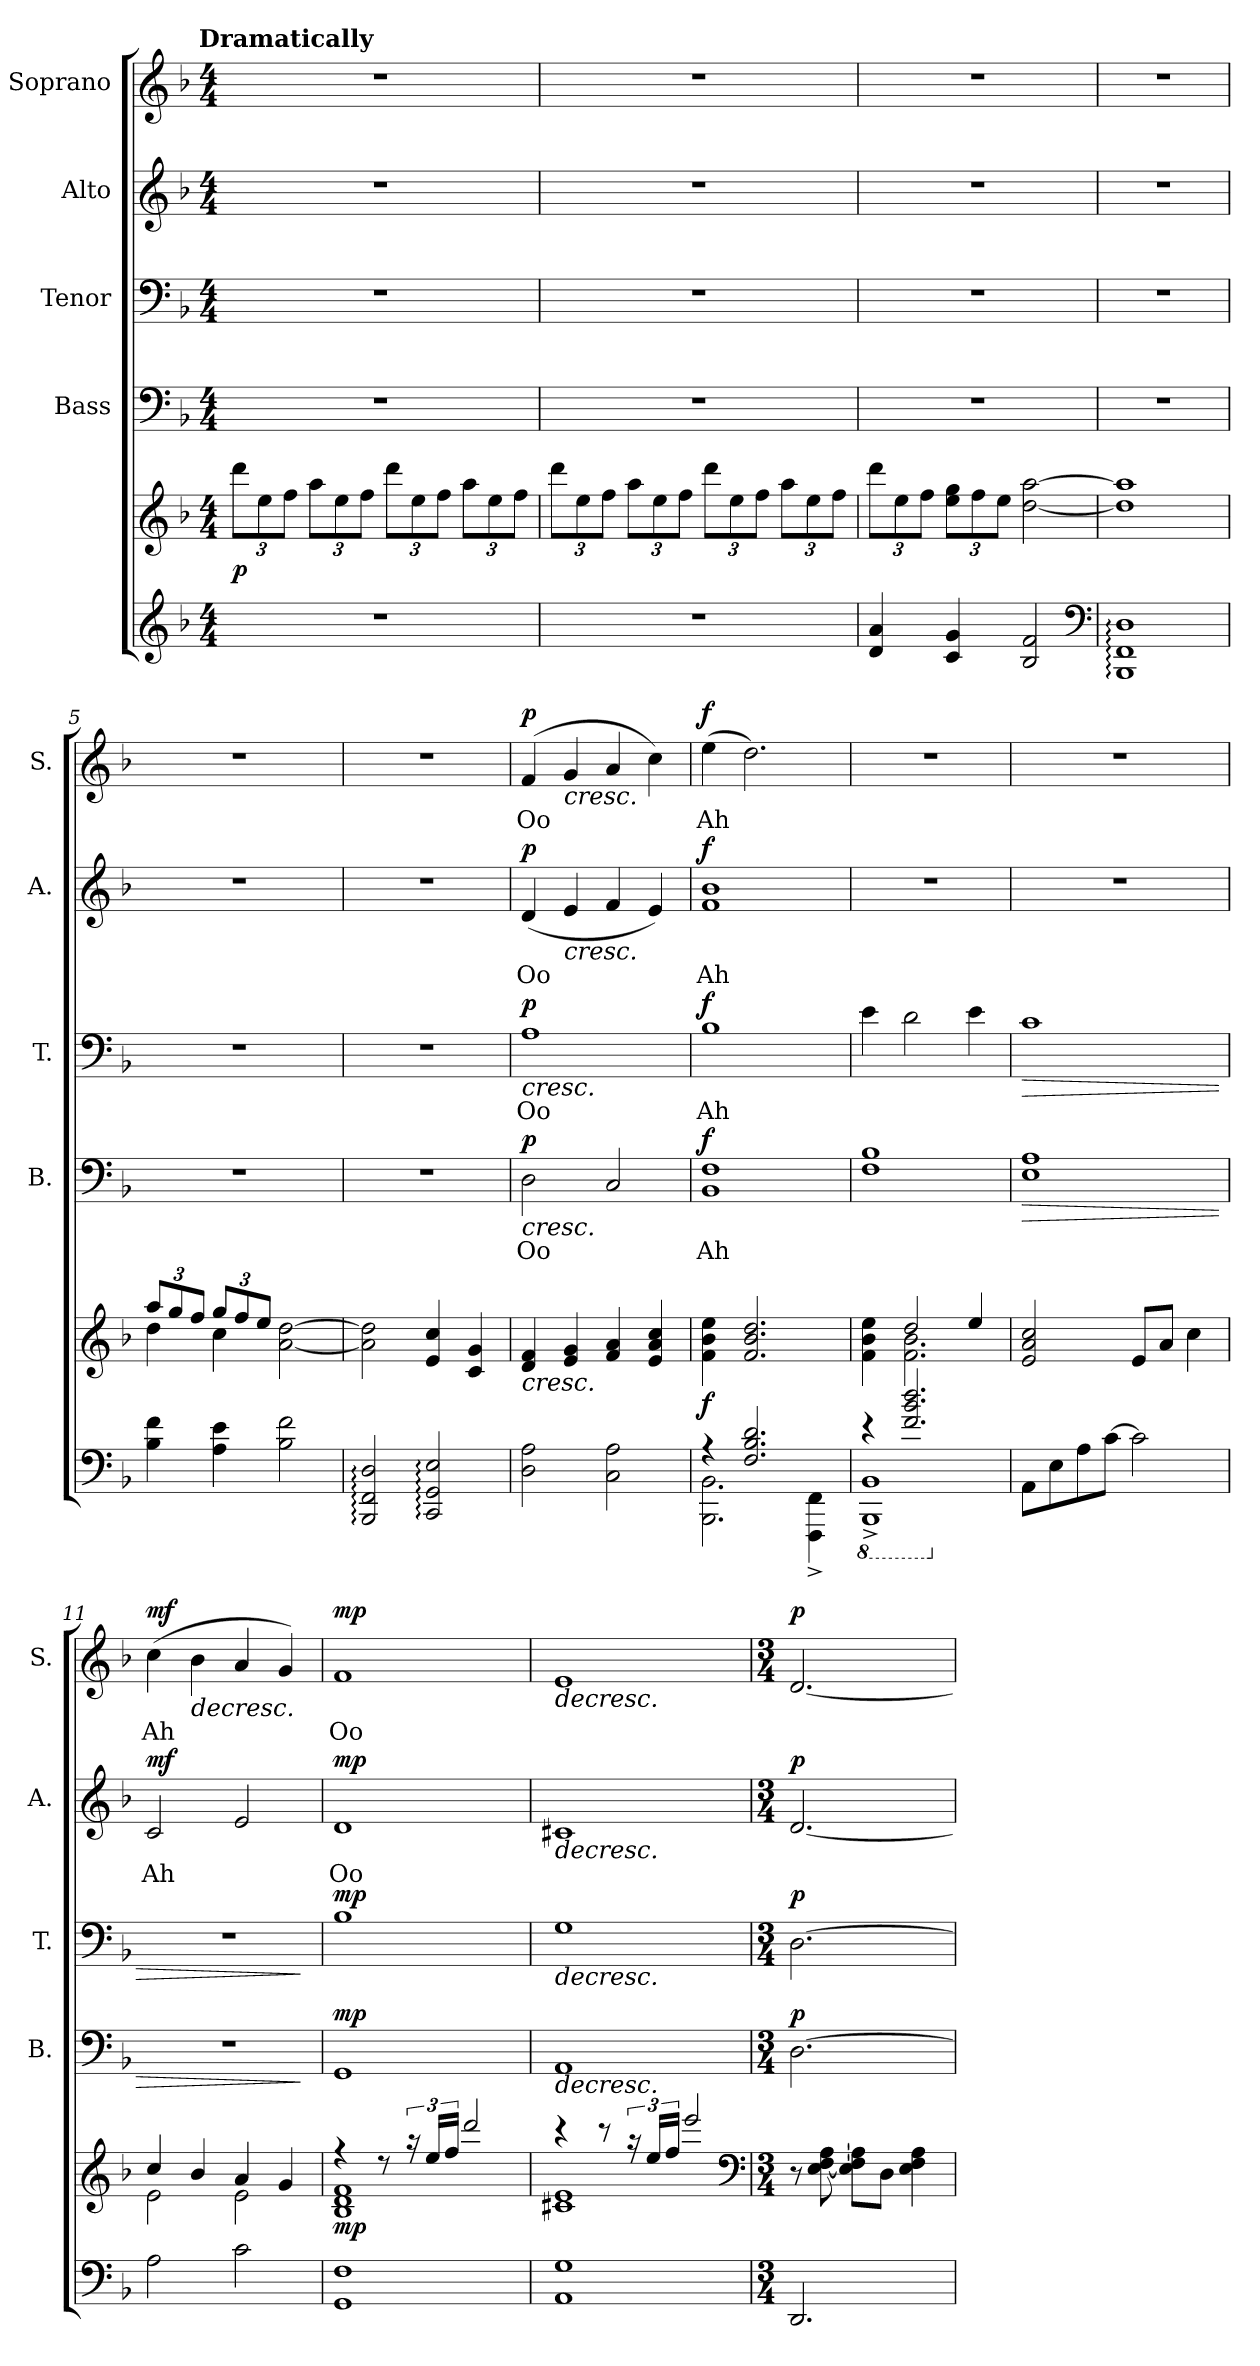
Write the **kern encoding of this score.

**kern	**kern	**dynam	**kern	**text	**dynam	**kern	**text	**dynam	**kern	**text	**dynam	**kern	**text	**dynam
*part5	*part5	*part5	*part4	*part4	*part4	*part3	*part3	*part3	*part2	*part2	*part2	*part1	*part1	*part1
*staff6	*staff5	*staff5/6	*staff4	*staff4	*staff4	*staff3	*staff3	*staff3	*staff2	*staff2	*staff2	*staff1	*staff1	*staff1
*	*	*	*I"Bass	*	*	*I"Tenor	*	*	*I"Alto	*	*	*I"Soprano	*	*
*	*	*	*I'B.	*	*	*I'T.	*	*	*I'A.	*	*	*I'S.	*	*
*clefG2	*clefG2	*	*clefF4	*	*	*clefF4	*	*	*clefG2	*	*	*clefG2	*	*
*k[b-]	*k[b-]	*	*k[b-]	*	*	*k[b-]	*	*	*k[b-]	*	*	*k[b-]	*	*
!!LO:TX:omd:t=Dramatically
*M4/4	*M4/4	*	*M4/4	*	*	*M4/4	*	*	*M4/4	*	*	*M4/4	*	*
*MM120	*MM120	*	*MM120	*	*	*MM120	*	*	*MM120	*	*	*MM180	*	*
=1	=1	=1	=1	=1	=1	=1	=1	=1	=1	=1	=1	=1	=1	=1
1r	12dddL	p	1r	.	.	1r	.	.	1r	.	.	1r	.	.
.	12ee	.	.	.	.	.	.	.	.	.	.	.	.	.
.	12ffJ	.	.	.	.	.	.	.	.	.	.	.	.	.
.	12aaL	.	.	.	.	.	.	.	.	.	.	.	.	.
.	12ee	.	.	.	.	.	.	.	.	.	.	.	.	.
.	12ffJ	.	.	.	.	.	.	.	.	.	.	.	.	.
.	12dddL	.	.	.	.	.	.	.	.	.	.	.	.	.
.	12ee	.	.	.	.	.	.	.	.	.	.	.	.	.
.	12ffJ	.	.	.	.	.	.	.	.	.	.	.	.	.
.	12aaL	.	.	.	.	.	.	.	.	.	.	.	.	.
.	12ee	.	.	.	.	.	.	.	.	.	.	.	.	.
.	12ffJ	.	.	.	.	.	.	.	.	.	.	.	.	.
=2	=2	=2	=2	=2	=2	=2	=2	=2	=2	=2	=2	=2	=2	=2
1r	12dddL	.	1r	.	.	1r	.	.	1r	.	.	1r	.	.
.	12ee	.	.	.	.	.	.	.	.	.	.	.	.	.
.	12ffJ	.	.	.	.	.	.	.	.	.	.	.	.	.
.	12aaL	.	.	.	.	.	.	.	.	.	.	.	.	.
.	12ee	.	.	.	.	.	.	.	.	.	.	.	.	.
.	12ffJ	.	.	.	.	.	.	.	.	.	.	.	.	.
.	12dddL	.	.	.	.	.	.	.	.	.	.	.	.	.
.	12ee	.	.	.	.	.	.	.	.	.	.	.	.	.
.	12ffJ	.	.	.	.	.	.	.	.	.	.	.	.	.
.	12aaL	.	.	.	.	.	.	.	.	.	.	.	.	.
.	12ee	.	.	.	.	.	.	.	.	.	.	.	.	.
.	12ffJ	.	.	.	.	.	.	.	.	.	.	.	.	.
=3	=3	=3	=3	=3	=3	=3	=3	=3	=3	=3	=3	=3	=3	=3
4d 4a	12dddL	.	1r	.	.	1r	.	.	1r	.	.	1r	.	.
.	12ee	.	.	.	.	.	.	.	.	.	.	.	.	.
.	12ffJ	.	.	.	.	.	.	.	.	.	.	.	.	.
4c 4g	12ee 12ggL	.	.	.	.	.	.	.	.	.	.	.	.	.
.	12ff	.	.	.	.	.	.	.	.	.	.	.	.	.
.	12eeJ	.	.	.	.	.	.	.	.	.	.	.	.	.
2B- 2f	[2dd [2aa	.	.	.	.	.	.	.	.	.	.	.	.	.
*clefF4	*	*	*	*	*	*	*	*	*	*	*	*	*	*
!!LO:LB:g=z
=4	=4	=4	=4	=4	=4	=4	=4	=4	=4	=4	=4	=4	=4	=4
1BBB-: 1FF: 1D:	1dd] 1aa]	.	1r	.	.	1r	.	.	1r	.	.	1r	.	.
=5	=5	=5	=5	=5	=5	=5	=5	=5	=5	=5	=5	=5	=5	=5
*	*^	*	*	*	*	*	*	*	*	*	*	*	*	*
4B- 4f	12aaL	4dd	.	1r	.	.	1r	.	.	1r	.	.	1r	.	.
.	12gg	.	.	.	.	.	.	.	.	.	.	.	.	.	.
.	12ffJ	.	.	.	.	.	.	.	.	.	.	.	.	.	.
4A 4e	12ggL	4cc	.	.	.	.	.	.	.	.	.	.	.	.	.
.	12ff	.	.	.	.	.	.	.	.	.	.	.	.	.	.
.	12eeJ	.	.	.	.	.	.	.	.	.	.	.	.	.	.
2B- 2f	[2a [2dd	2ryy	.	.	.	.	.	.	.	.	.	.	.	.	.
*	*v	*v	*	*	*	*	*	*	*	*	*	*	*	*	*
=6	=6	=6	=6	=6	=6	=6	=6	=6	=6	=6	=6	=6	=6	=6
2BBB-: 2FF: 2D:	2a] 2dd]	.	1r	.	.	1r	.	.	1r	.	.	1r	.	.
2CC: 2GG: 2E:	4e 4cc	.	.	.	.	.	.	.	.	.	.	.	.	.
.	4c 4g	.	.	.	.	.	.	.	.	.	.	.	.	.
=7	=7	=7	=7	=7	=7	=7	=7	=7	=7	=7	=7	=7	=7	=7
!	!	!LO:HP:b	!	!	!LO:HP:b	!	!	!LO:HP:b	!	!	!	!	!	!
2D 2A	4d 4f	<	2D	Oo	< p	1A	Oo	< p	(4d	Oo	p	(4f	Oo	p
!	!	!	!	!	!	!	!	!	!	!	!LO:HP:b	!	!	!LO:HP:b
.	4e 4g	.	.	.	.	.	.	.	4e	.	<	4g	.	<
2C 2A	4f 4a	.	2C	.	.	.	.	.	4f	.	.	4a	.	.
.	4e 4a 4cc	.	.	.	.	.	.	.	4e)	.	.	4cc)	.	.
=8	=8	=8	=8	=8	=8	=8	=8	=8	=8	=8	=8	=8	=8	=8
*^	*	*	*	*	*	*	*	*	*	*	*	*	*	*
4r	2.BBB- 2.BB-	4f 4b- 4ee	f	1BB- 1F	Ah	f	1B-	Ah	f	1f 1b-	Ah	f	(4ee	Ah	f
2.F 2.B- 2.d	.	2.f 2.b- 2.dd	[	.	.	.	.	.	.	.	.	.	2.dd)	.	[
.	4FFF^ 4FF^	.	.	.	.	.	.	.	.	.	.	.	.	.	.
*v	*v	*	*	*	*	*	*	*	*	*	*	*	*	*	*
.	.	.	.	.	[	.	.	[	.	.	[	.	.	.
!!LO:PB:g=z
=9	=9	=9	=9	=9	=9	=9	=9	=9	=9	=9	=9	=9	=9	=9
*8ba	*	*	*	*	*	*	*	*	*	*	*	*	*	*
*^	*^	*	*	*	*	*	*	*	*	*	*	*	*	*
4r	1BBBB-^ 1BBB-^	4f 4b- 4ee	4ryy	.	1F 1B-	.	.	4e	.	.	1r	.	.	1r	.	.
2.F 2.B- 2.d	.	2dd	2.f 2.b-	.	.	.	.	2d	.	.	.	.	.	.	.	.
.	.	4ee	.	.	.	.	.	4e	.	.	.	.	.	.	.	.
*v	*v	*	*	*	*	*	*	*	*	*	*	*	*	*	*	*
*	*v	*v	*	*	*	*	*	*	*	*	*	*	*	*	*
=10	=10	=10	=10	=10	=10	=10	=10	=10	=10	=10	=10	=10	=10	=10
*X8ba	*	*	*	*	*	*	*	*	*	*	*	*	*	*
!	!	!	!	!	!LO:HP:b	!	!	!LO:HP:b	!	!	!	!	!	!
8AAL	2e 2a 2cc	.	1E 1A	.	>	1c	.	>	1r	.	.	1r	.	.
8E	.	.	.	.	.	.	.	.	.	.	.	.	.	.
8A	.	.	.	.	.	.	.	.	.	.	.	.	.	.
[8cJ	.	.	.	.	.	.	.	.	.	.	.	.	.	.
2c]	8eL	.	.	.	.	.	.	.	.	.	.	.	.	.
.	8aJ	.	.	.	.	.	.	.	.	.	.	.	.	.
.	4cc	.	.	.	.	.	.	.	.	.	.	.	.	.
=11	=11	=11	=11	=11	=11	=11	=11	=11	=11	=11	=11	=11	=11	=11
*	*^	*	*	*	*	*	*	*	*	*	*	*	*	*
2A	4cc	2e	.	1r	.	.	1r	.	.	2c	Ah	mf	(4cc	Ah	mf
!	!	!	!	!	!	!	!	!	!	!	!	!	!	!	!LO:HP:b
.	4b-	.	.	.	.	.	.	.	.	.	.	.	4b-	.	>
2c	4a	2e	.	.	.	.	.	.	.	2e	.	.	4a	.	.
.	4g	.	.	.	.	.	.	.	.	.	.	.	4g)	.	.
*	*v	*v	*	*	*	*	*	*	*	*	*	*	*	*	*
.	.	.	.	.	]	.	.	]	.	.	.	.	.	.
=12	=12	=12	=12	=12	=12	=12	=12	=12	=12	=12	=12	=12	=12	=12
*	*^	*	*	*	*	*	*	*	*	*	*	*	*	*
1GG 1F	4r	1B- 1d 1f	mp	1GG	.	mp	1B-	.	mp	1d	Oo	mp	1f	Oo	mp
.	8r	.	.	.	.	.	.	.	.	.	.	.	.	.	.
.	24r	.	.	.	.	.	.	.	.	.	.	.	.	.	.
.	24eeLL	.	.	.	.	.	.	.	.	.	.	.	.	.	.
.	24ffJJ	.	.	.	.	.	.	.	.	.	.	.	.	.	.
.	2ddd	.	.	.	.	.	.	.	.	.	.	.	.	.	.
*	*v	*v	*	*	*	*	*	*	*	*	*	*	*	*	*
.	.	.	.	.	.	.	.	.	.	.	.	.	.	]
=13	=13	=13	=13	=13	=13	=13	=13	=13	=13	=13	=13	=13	=13	=13
*	*^	*	*	*	*	*	*	*	*	*	*	*	*	*
!	!	!	!	!	!	!LO:HP:b	!	!	!LO:HP:b	!	!	!LO:HP:b	!	!	!LO:HP:b
1AA 1G	4r	1c#X 1e	.	1AA	.	>	1G	.	>	1c#X	.	>	1e	.	>
.	8r	.	.	.	.	.	.	.	.	.	.	.	.	.	.
.	24r	.	.	.	.	.	.	.	.	.	.	.	.	.	.
.	24eeLL	.	.	.	.	.	.	.	.	.	.	.	.	.	.
.	24ffJJ	.	.	.	.	.	.	.	.	.	.	.	.	.	.
.	2eee	.	.	.	.	.	.	.	.	.	.	.	.	.	.
*	*v	*v	*	*	*	*	*	*	*	*	*	*	*	*	*
*	*clefF4	*	*	*	*	*	*	*	*	*	*	*	*	*
=14	=14	=14	=14	=14	=14	=14	=14	=14	=14	=14	=14	=14	=14	=14
*M3/4	*M3/4	*	*M3/4	*	*	*M3/4	*	*	*M3/4	*	*	*M3/4	*	*
2.DD	8r	.	[2.D	.	p	[2.D	.	p	[2.d	.	p	[2.d	.	p
.	[8E [8F [8A	.	.	.	.	.	.	.	.	.	.	.	.	.
.	8E] 8F] 8A]L	.	.	.	.	.	.	.	.	.	.	.	.	.
.	8DJ	.	.	.	.	.	.	.	.	.	.	.	.	.
.	4E 4F 4A	.	.	.	.	.	.	.	.	.	.	.	.	.
.	.	.	.	.	]	.	.	]	.	.	]	.	.	]
=	=	=	=	=	=	=	=	=	=	=	=	=	=	=
*-	*-	*-	*-	*-	*-	*-	*-	*-	*-	*-	*-	*-	*-	*-
